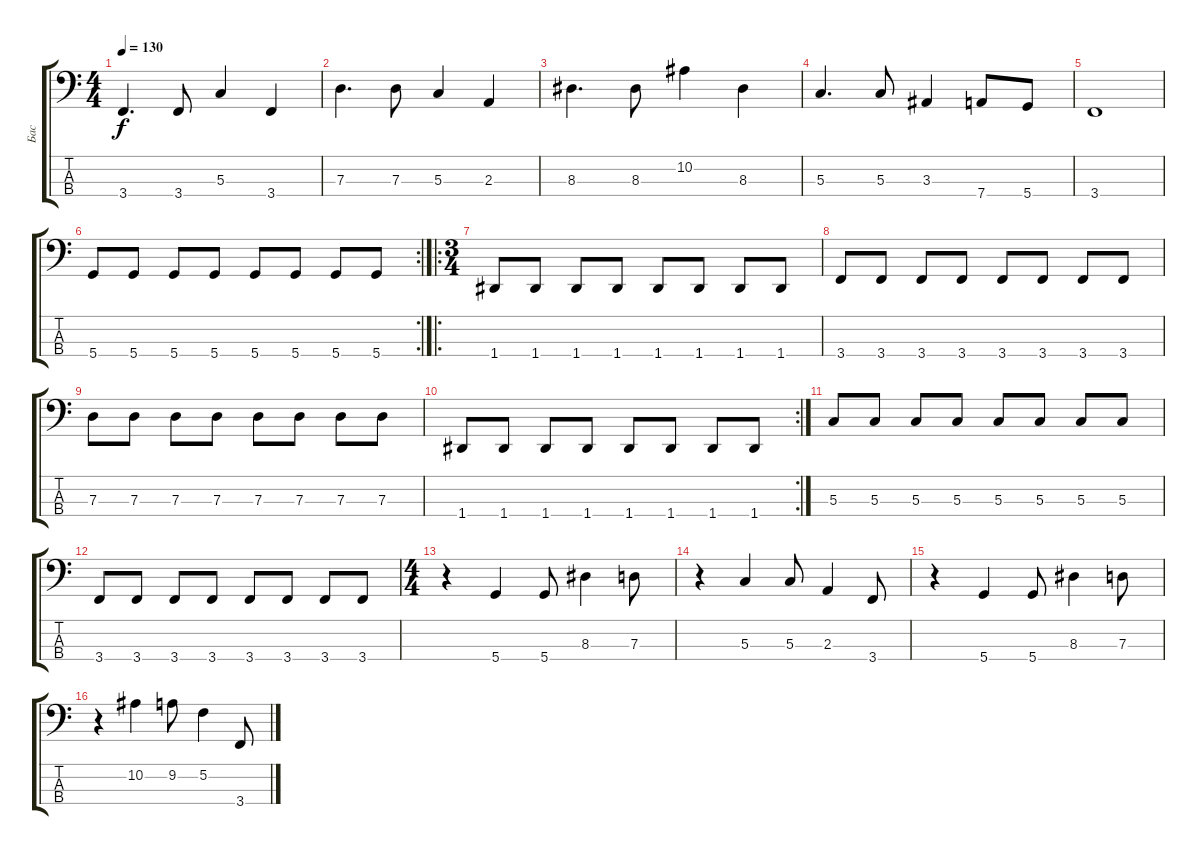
\track ("Бас" "Бас") {instrument electricbasspick}
\staff {score tabs}
\tuning (F2 C2 G1 D1) {hide}
\ts (4 4)
\tempo 130
\clef f4
\ks c
3.4.4{d dy f} 3.4.8 5.3.4 3.4.4 |
7.3.4{d} 7.3.8 5.3.4 2.3.4 |
8.3.4{d} 8.3.8 10.2.4 8.3.4 |
5.3.4{d} 5.3.8 3.3.4 7.4.8 5.4.8 |
3.4.1 |
\rc 2
5.4.8 5.4.8 5.4.8 5.4.8 5.4.8 5.4.8 5.4.8 5.4.8 |
\ro
\ts (3 4)
1.4.8 1.4.8 1.4.8 1.4.8 1.4.8 1.4.8 1.4.8 1.4.8 |
3.4.8 3.4.8 3.4.8 3.4.8 3.4.8 3.4.8 3.4.8 3.4.8 |
7.3.8 7.3.8 7.3.8 7.3.8 7.3.8 7.3.8 7.3.8 7.3.8 |
\rc 2
1.4.8 1.4.8 1.4.8 1.4.8 1.4.8 1.4.8 1.4.8 1.4.8 |
5.3.8 5.3.8 5.3.8 5.3.8 5.3.8 5.3.8 5.3.8 5.3.8 |
3.4.8 3.4.8 3.4.8 3.4.8 3.4.8 3.4.8 3.4.8 3.4.8 |
\ts (4 4)
r.4 5.4.4 5.4.8 8.3.4 7.3.8 |
r.4 5.3.4 5.3.8 2.3.4 3.4.8 |
r.4 5.4.4 5.4.8 8.3.4 7.3.8 |
r.4 10.2.4 9.2.8 5.2.4 3.4.8
